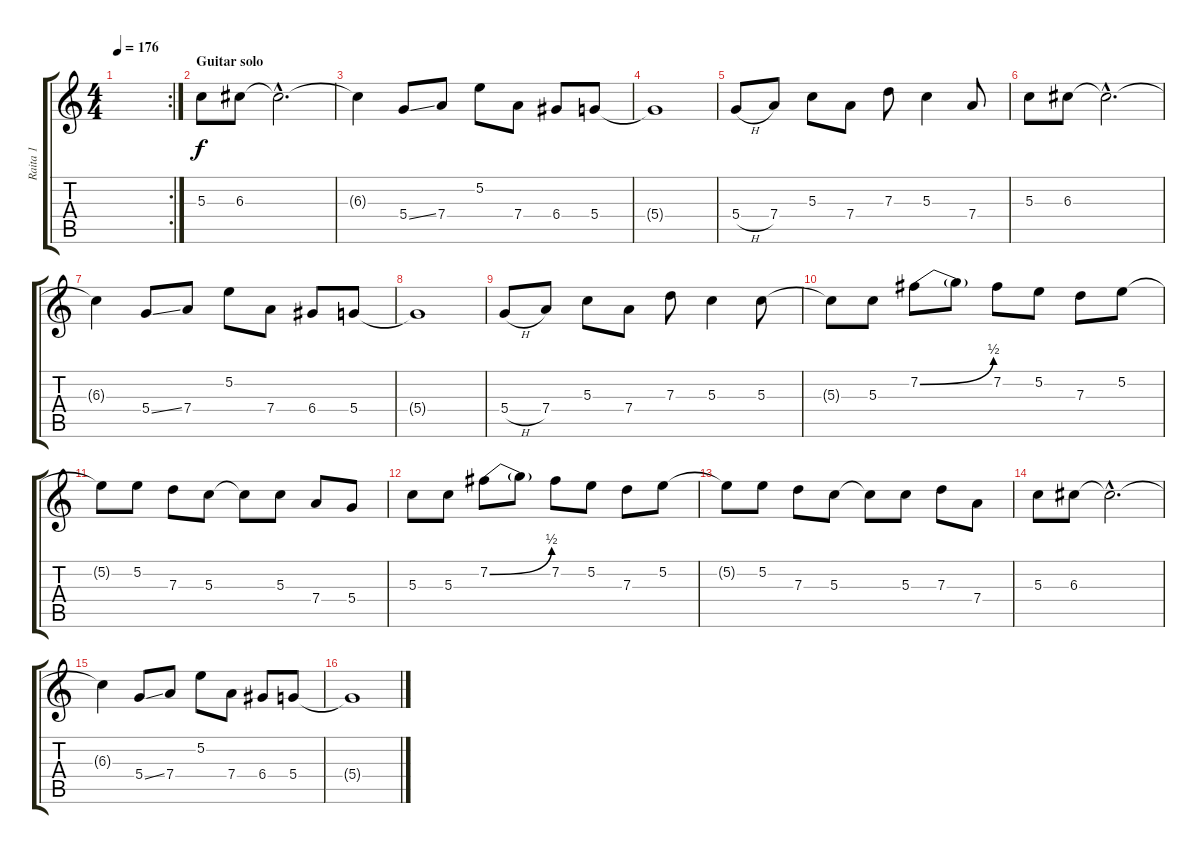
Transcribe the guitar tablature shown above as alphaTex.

\track ("Raita 1" "Raita 1") {instrument distortionguitar}
\staff {score tabs}
\tuning (E4 B3 G3 D3 A2 E2) {hide}
\rc 2
\ts (4 4)
\tempo 176
\clef g2
\ks c
|
\section ("" "Guitar solo")
5.3.8{instrument electricguitarjazz} 6.3.8 6.3{hac t}.2{d} |
6.3{t}.4 5.4{ss}.8 7.4.8 5.2.8 7.4.8 6.4.8 5.4.8 |
5.4{t}.1 |
5.4{h}.8 7.4.8 5.3.8 7.4.8 7.3.8 5.3.4 7.4.8 |
5.3.8 6.3.8 6.3{hac t}.2{d} |
6.3{t}.4 5.4{ss}.8 7.4.8 5.2.8 7.4.8 6.4.8 5.4.8 |
5.4{t}.1 |
5.4{h}.8 7.4.8 5.3.8 7.4.8 7.3.8 5.3.4 5.3.8 |
5.3{t}.8 5.3.8 7.2{be (bend 0 0 60 2)}.8 7.2{t}.8 7.2.8 5.2.8 7.3.8 5.2.8 |
5.2{t}.8 5.2.8 7.3.8 5.3.8 5.3{t}.8 5.3.8 7.4.8 5.4.8 |
5.3.8 5.3.8 7.2{be (bend 0 0 60 2)}.8 7.2{t}.8 7.2.8 5.2.8 7.3.8 5.2.8 |
5.2{t}.8 5.2.8 7.3.8 5.3.8 5.3{t}.8 5.3.8 7.3.8 7.4.8 |
5.3.8 6.3.8 6.3{hac t}.2{d} |
6.3{t}.4 5.4{ss}.8 7.4.8 5.2.8 7.4.8 6.4.8 5.4.8 |
5.4{t}.1
